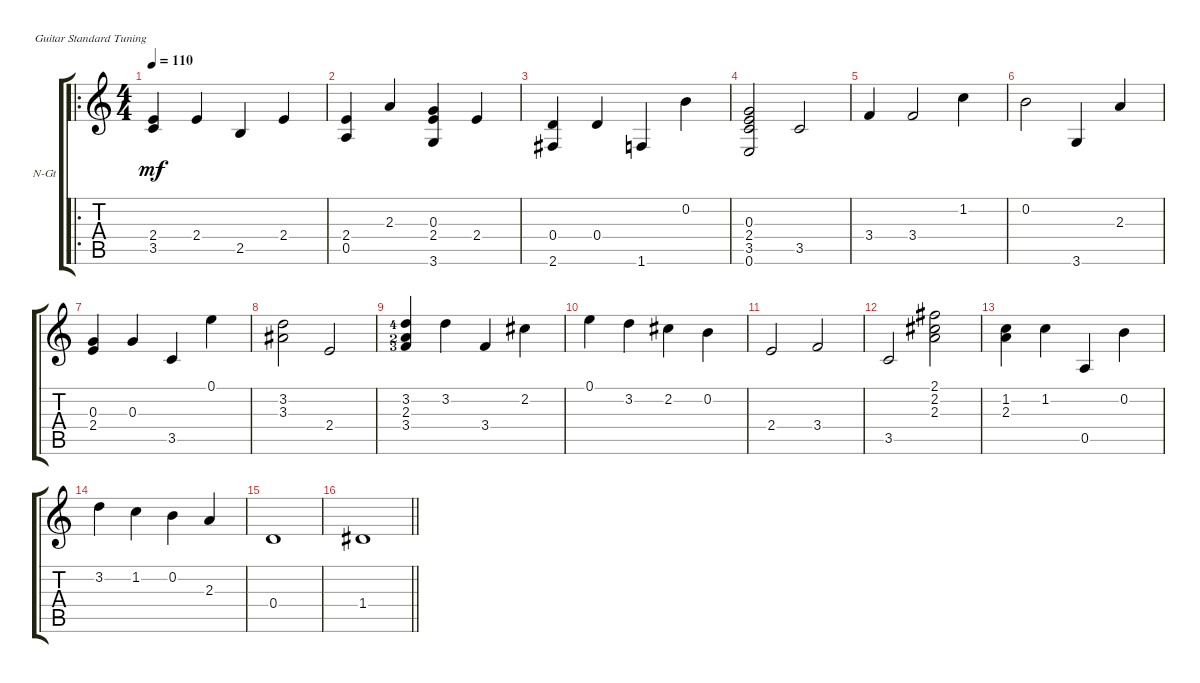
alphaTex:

\defaultSystemsLayout 4
\bracketExtendMode groupsimilarinstruments
\firstSystemTrackNameOrientation horizontal
\otherSystemsTrackNameOrientation horizontal
\track ("Lead" "N-Gt") {instrument acousticguitarsteel}
\staff {score tabs}
\tuning (E4 B3 G3 D3 A2 E2)
\ro
\ts (4 4)
\tempo 110
\clef g2
\ks c
(2.4 3.5).4{dy mf instrument acousticguitarsteel} 2.4.4 2.5.4 2.4.4 |
(2.4 0.5).4 2.3.4 (0.3 2.4 3.6).4 2.4.4 |
(0.4 2.6).4 0.4.4 1.6.4 0.2.4 |
(0.3 2.4 3.5 0.6).2 3.5.2 |
3.4.4 3.4.2 1.2.4 |
0.2.2 3.6.4 2.3.4 |
(0.3 2.4).4 0.3.4 3.5.4 0.1.4 |
(3.2 3.3).2 2.4.2 |
(3.4{lf 4} 2.3{lf 3} 3.2{lf 5}).4 3.2.4 3.4.4 2.2.4 |
0.1.4 3.2.4 2.2.4 0.2.4 |
2.4.2 3.4.2 |
3.5.2 (2.1 2.2 2.3).2 |
(1.2 2.3).4 1.2.4 0.5.4 0.2.4 |
3.2.4 1.2.4 0.2.4 2.3.4 |
0.4.1 |
\barLineRight lightlight
1.4.1
